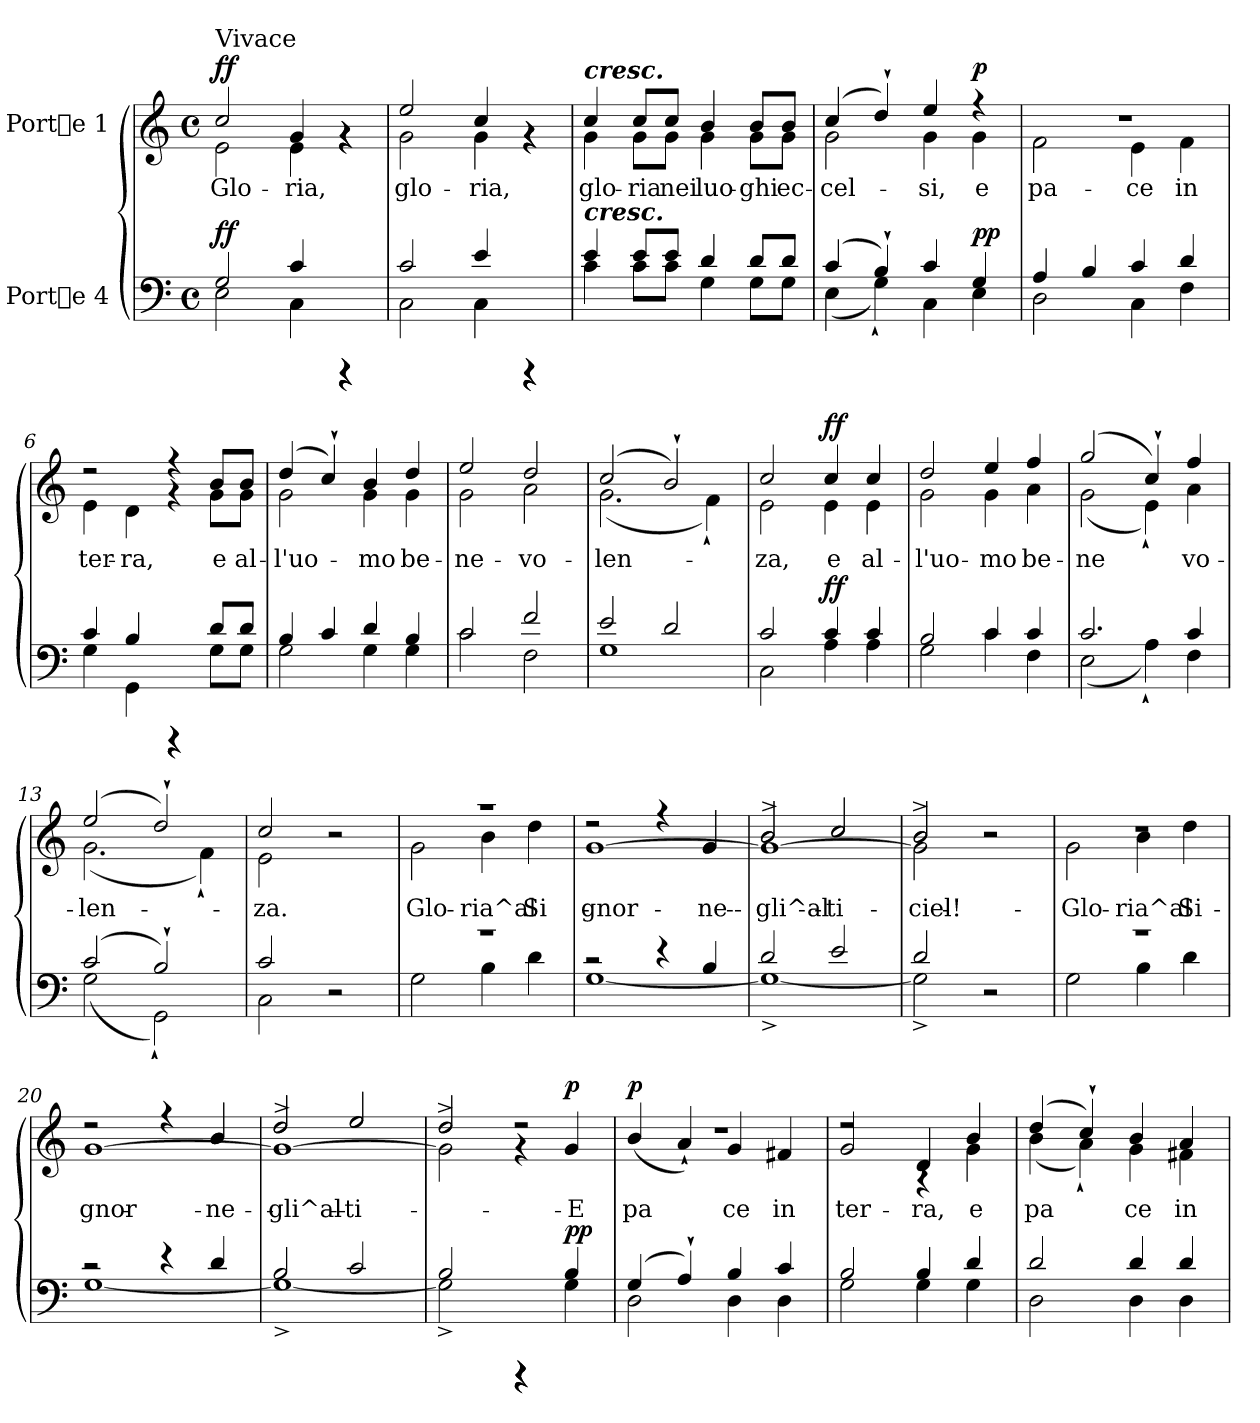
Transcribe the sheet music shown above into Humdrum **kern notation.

**kern	**dynam	**kern	**text	**dynam
*part2	*part2	*part1	*part1	*part1
*staff2	*staff2	*staff1	*staff1	*staff1
*I"Porte 4	*	*I"Porte 1	*	*
!!LO:PB:g=z
*stria5	*	*stria5	*	*
*clefF4	*	*clefG2	*	*
*M4/4	*	*M4/4	*	*
*met(c)	*	*met(c)	*	*
*MM135	*	*MM135	*	*
=1	=1	=1	=1	=1
*^	*	*^	*	*
!	!	!	!LO:TX:a:t=Vivace	!	!	!
!	!	!LO:DY:a	!	!	!LO:LY:b	!
!	!	!LO:DY:n=1:b	!	!	!	!LO:DY:a
!	!	!	!	!	!	!LO:DY:n=1:b
2G/	2E\	f f	2cc/	2e\	Glo-	f f
!	!	!	!	!	!LO:LY:b	!
4c/	4C\	.	4g/	4e\	-ria,	.
4rCCC	4rCCC	.	4rf	4rf	.	.
=2	=2	=2	=2	=2	=2	=2
!	!	!	!	!	!LO:LY:b	!
2c/	2C\	.	2ee/	2g\	glo-	.
!	!	!	!	!	!LO:LY:b	!
4e/	4C\	.	4cc/	4g\	-ria,	.
4rCCC	4rCCC	.	4rf	4rf	.	.
=3	=3	=3	=3	=3	=3	=3
!	!	!	!LO:TX:a:Bi:t=cresc.	!	!	!
!LO:TX:a:Bi:t=cresc.	!	!	!	!	!	!
!	!	!	!	!	!LO:LY:b	!
4e/	4c\	.	4cc/	4g\	glo-	.
!	!	!	!	!	!LO:LY:b	!
8e/L	8c\L	.	8cc/L	8g\L	-ria	.
!	!	!	!	!	!LO:LY:b	!
8e/J	8c\J	.	8cc/J	8g\J	nei	.
!	!	!	!	!	!LO:LY:b	!
4d/	4G\	.	4b/	4g\	luo-	.
!	!	!	!	!	!LO:LY:b	!
8d/L	8G\L	.	8b/L	8g\L	-ghi	.
!	!	!	!	!	!LO:LY:b	!
8d/J	8G\J	.	8b/J	8g\J	ec-	.
=4	=4	=4	=4	=4	=4	=4
!	!	!	!	!	!LO:LY:b	!
(>4c/	(>4E\	.	(>4cc/	2g\	-cel-	.
4B`</)	4G`>\)	.	4dd`</)	.	.	.
!	!	!	!	!	!LO:LY:b	!
4c/	4C\	.	4ee/	4g\	-si,	.
!	!	!LO:DY:a	!	!	!LO:LY:b	!
!	!	!LO:DY:n=1:b	!	!	!	!LO:DY:a
4G/	4E\	p p	4r	4g\	e	p
=5	=5	=5	=5	=5	=5	=5
!	!	!	!	!	!LO:LY:b	!
4A/	2D\	.	1r	2f\	pa-	.
4B/	.	.	.	.	.	.
!	!	!	!	!	!LO:LY:b	!
4c/	4C\	.	.	4e\	-ce	.
!	!	!	!	!	!LO:LY:b	!
4d/	4F\	.	.	4f\	in	.
!!LO:LB:g=z	!!
=6	=6	=6	=6	=6	=6	=6
!	!	!	!	!	!LO:LY:b	!
4c/	4G\	.	2r	4e\	ter-	.
!	!	!	!	!	!LO:LY:b	!
4B/	4GG\	.	.	4d\	-ra,	.
4rCCC	4rCCC	.	4r	4rf	.	.
!	!	!LO:DY:a	!	!	!LO:LY:b	!
!	!	!LO:DY:n=1:b	!	!	!	!LO:DY:a
!	!	!	!	!	!	!LO:DY:n=1:b
8d/L	8G\L	mf mf	8b/L	8g\L	e	mf mf
!	!	!	!	!	!LO:LY:b	!
8d/J	8G\J	.	8b/J	8g\J	al-	.
=7	=7	=7	=7	=7	=7	=7
!	!	!	!	!	!LO:LY:b	!
4B/	2G\	.	(>4dd/	2g\	-l'uo-	.
4c/	.	.	4cc`</)	.	.	.
!	!	!	!	!	!LO:LY:b	!
4d/	4G\	.	4b/	4g\	-mo	.
!	!	!	!	!	!LO:LY:b	!
4B/	4G\	.	4dd/	4g\	be-	.
=8	=8	=8	=8	=8	=8	=8
!	!	!	!	!	!LO:LY:b	!
2c/	2c\	.	2ee/	2g\	-ne-	.
!	!	!	!	!	!LO:LY:b	!
2f/	2F\	.	2dd/	2a\	-vo-	.
=9	=9	=9	=9	=9	=9	=9
!	!	!	!	!	!LO:LY:b	!
2e/	1G	.	(>2cc/	(>2.g\	-len-	.
2d/	.	.	2b`</)	.	.	.
!	!	!	!	!	!LO:LY:b	!
.	.	.	.	4f`>\)	--	.
=10	=10	=10	=10	=10	=10	=10
!	!	!	!	!	!LO:LY:b	!
2c/	2C\	.	2cc/	2e\	-za,	.
!	!	!LO:DY:a	!	!	!LO:LY:b	!
!	!	!LO:DY:n=1:b	!	!	!	!LO:DY:a
!	!	!	!	!	!	!LO:DY:n=1:b
4c/	4A\	f f	4cc/	4e\	e	f f
!	!	!	!	!	!LO:LY:b	!
4c/	4A\	.	4cc/	4e\	al-	.
=11	=11	=11	=11	=11	=11	=11
!	!	!	!	!	!LO:LY:b	!
2B/	2G\	.	2dd/	2g\	-l'uo-	.
!	!	!	!	!	!LO:LY:b	!
4c/	4c\	.	4ee/	4g\	-mo	.
!	!	!	!	!	!LO:LY:b	!
4c/	4F\	.	4ff/	4a\	be-	.
=12	=12	=12	=12	=12	=12	=12
!	!	!	!	!	!LO:LY:b	!
2.c/	(>2E\	.	(>2gg/	(>2g\	-ne-	.
!	!	!	!	!	!LO:LY:b	!
.	4A`>\)	.	4cc`</)	4e`>\)	-	.
!	!	!	!	!	!LO:LY:b	!
4c/	4F\	.	4ff/	4a\	vo-	.
!!LO:LB:g=z	!!
=13	=13	=13	=13	=13	=13	=13
!	!	!	!	!	!LO:LY:b	!
(>2c/	(>2G\	.	(>2ee/	(>2.g\	-len-	.
2B`</)	2GG`>\)	.	2dd`</)	.	.	.
!	!	!	!	!	!LO:LY:b	!
.	.	.	.	4f`>\)	--	.
=14	=14	=14	=14	=14	=14	=14
!	!	!	!	!	!LO:LY:b	!
2c/	2C\	.	2cc/	2e\	-za.	.
2ryy	2r	.	2ryy	2r	.	.
=15	=15	=15	=15	=15	=15	=15
!	!	!	!	!	!LO:LY:b	!
1r	2G\	.	1r	2g\	Glo-	.
!	!	!	!	!	!LO:LY:b	!
.	4B\	.	.	4b\	-ria^al	.
!	!	!	!	!	!LO:LY:b	!
.	4d\	.	.	4dd\	Si-	.
=16	=16	=16	=16	=16	=16	=16
*	*	*	*	*^	*	*
!	!	!	!	!	!	!LO:LY:b	!
2r	[>1G	.	2r	2.ryy	[>1g	-gnor	.
4r	.	.	4r	.	.	.	.
!	!	!	!	!	!	!LO:LY:a	!
4B/	.	.	4g/	4g/	.	ne-	.
=17	=17	=17	=17	=17	=17	=17	=17
!	!	!	!	!	!	!LO:LY:a	!
2d/	1G^>_>	.	2b/	2b/	1g^>_>	-gli^al-	.
!	!	!	!	!	!	!LO:LY:a	!
2e/	.	.	2cc/	2cc/	.	-ti	.
=18	=18	=18	=18	=18	=18	=18	=18
!	!	!	!	!	!	!LO:LY:a	!
2d/	2G^>\]	.	2b/	2b/	2g^>\]	ciel!	.
2ryy	2r	.	2ryy	2ryy	2r	.	.
=19	=19	=19	=19	=19	=19	=19	=19
!	!	!	!	!	!	!LO:LY:b	!
*	*	*	*	*v	*v	*	*
1r	2G\	.	1r	2g\	Glo-	.
!	!	!	!	!	!LO:LY:b	!
.	4B\	.	.	4b\	-ria^al	.
!	!	!	!	!	!LO:LY:b	!
.	4d\	.	.	4dd\	Si-	.
=20	=20	=20	=20	=20	=20	=20
*	*	*	*	*^	*	*
!	!	!	!	!	!	!LO:LY:b	!
2r	[>1G	.	2r	2.ryy	[>1g	-gnor	.
4r	.	.	4r	.	.	.	.
!	!	!	!	!	!	!LO:LY:a	!
4d/	.	.	4b/	4b/	.	ne-	.
!!LO:LB:g=z	!!	!!
=21	=21	=21	=21	=21	=21	=21	=21
!	!	!	!	!	!	!LO:LY:a	!
2B/	1G^>_>	.	2dd/	2dd/	1g^>_>	-gli^al-	.
!	!	!	!	!	!	!LO:LY:a	!
2c/	.	.	2ee/	2ee/	.	-ti	.
=22	=22	=22	=22	=22	=22	=22	=22
!	!	!	!	!	!	!LO:LY:a	!
!	!	!	!	!	!	!LO:LY:b	!
2B/	2G^>\]	.	2dd/	2dd/	2g^>\]	.	.
4rCCC	4rCCC	.	2r	2ryy	4rf	.	.
!	!	!LO:DY:a	!	!	!	!LO:LY:b	!
!	!	!LO:DY:n=1:b	!	!	!	!	!LO:DY:b
4B/	4G\	p p	.	.	4g/	E	p
=23	=23	=23	=23	=23	=23	=23	=23
!	!	!	!	!	!	!LO:LY:b	!LO:DY:a
*	*	*	*	*v	*v	*	*
(>4G/	2D\	.	1r	(>4b/	pa-	p
!	!	!	!	!	!LO:LY:b	!
4A`</)	.	.	.	4a`</)	-	.
!	!	!	!	!	!LO:LY:b	!
4B/	4D\	.	.	4g/	ce	.
!	!	!	!	!	!LO:LY:b	!
4c/	4D\	.	.	4f#X/	in	.
=24	=24	=24	=24	=24	=24	=24
!	!	!	!	!	!LO:LY:b	!
2B/	2G\	.	2r	2g/	ter-	.
!	!	!	!	!	!LO:LY:b	!
4B/	4G\	.	4rA	4d/	-ra,	.
!	!	!LO:DY:a	!	!	!LO:LY:b	!
!	!	!LO:DY:n=1:b	!	!	!	!LO:DY:a
!	!	!	!	!	!	!LO:DY:n=1:b
4d/	4G\	mf mf	4b/	4g\	e	mf mf
=25	=25	=25	=25	=25	=25	=25
!	!	!	!	!	!LO:LY:b	!
2d/	2D\	.	(>4dd/	(>4b\	pa-	.
!	!	!	!	!	!LO:LY:b	!
.	.	.	4cc`</)	4a`>\)	-	.
!	!	!	!	!	!LO:LY:b	!
4d/	4D\	.	4b/	4g\	ce	.
!	!	!	!	!	!LO:LY:b	!
4d/	4D\	.	4a/	4f#X\	in	.
*v	*v	*	*	*	*	*
*	*	*v	*v	*	*
=	=	=	=	=
*-	*-	*-	*-	*-
